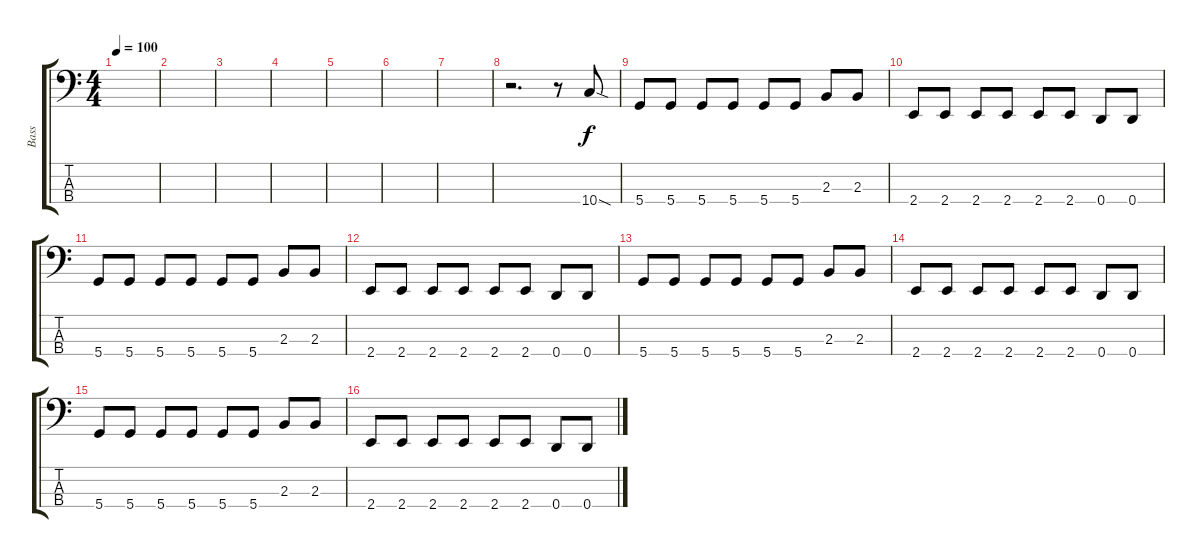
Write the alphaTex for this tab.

\track ("Bass" "Bass") {instrument electricbasspick}
\staff {score tabs}
\tuning (G2 D2 A1 D1) {hide}
\ts (4 4)
\tempo 100
\clef f4
\ks c
|
|
|
|
|
|
|
r.2{d} r.8 10.4{sod}.8 |
5.4.8 5.4.8 5.4.8 5.4.8 5.4.8 5.4.8 2.3.8 2.3.8 |
2.4.8 2.4.8 2.4.8 2.4.8 2.4.8 2.4.8 0.4.8 0.4.8 |
5.4.8 5.4.8 5.4.8 5.4.8 5.4.8 5.4.8 2.3.8 2.3.8 |
2.4.8 2.4.8 2.4.8 2.4.8 2.4.8 2.4.8 0.4.8 0.4.8 |
5.4.8 5.4.8 5.4.8 5.4.8 5.4.8 5.4.8 2.3.8 2.3.8 |
2.4.8 2.4.8 2.4.8 2.4.8 2.4.8 2.4.8 0.4.8 0.4.8 |
5.4.8 5.4.8 5.4.8 5.4.8 5.4.8 5.4.8 2.3.8 2.3.8 |
2.4.8 2.4.8 2.4.8 2.4.8 2.4.8 2.4.8 0.4.8 0.4.8
